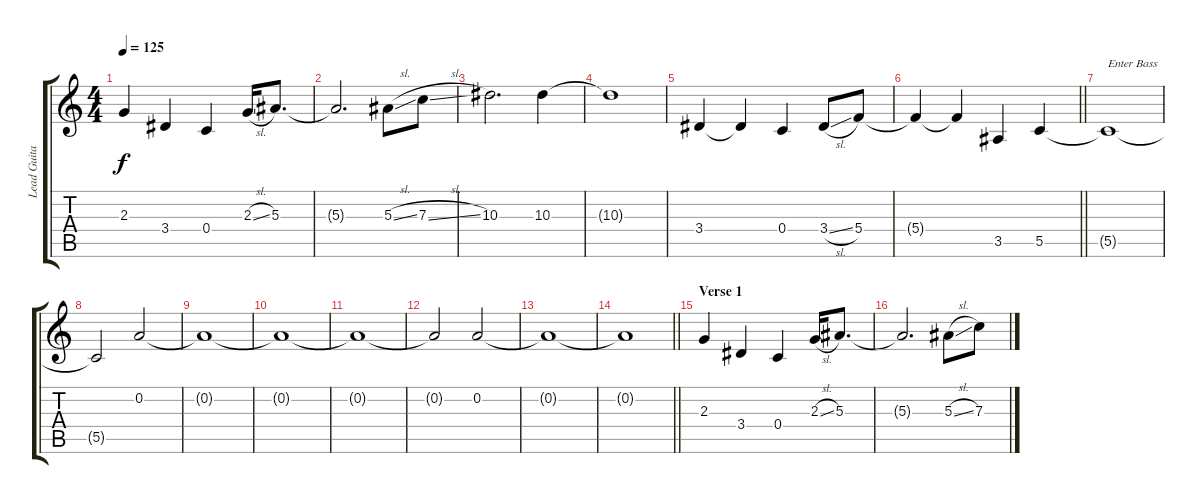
\track ("Lead Guitar" "Lead Guita") {instrument electricguitarjazz}
\staff {score tabs}
\tuning (D4 A3 F3 C3 G2 C2) {hide}
\ts (4 4)
\tempo 125
\clef g2
\ks c
2.3.4{dy f} 3.4.4 0.4.4 2.3{sl}.16 5.3.8{d} |
5.3{t}.2{d} 5.3{sl}.8 7.3{sl}.8 |
10.3.2{d} 10.3.4 |
10.3{t}.1 |
3.4.4 3.4{t}.4 0.4.4 3.4{sl}.8 5.4.8 |
\barLineRight lightlight
5.4{t}.4 5.4{t}.4 3.5.4 5.5.4 |
\section ("" "")
5.5{t}.1{txt "Enter Bass"} |
5.5{t}.2 0.2.2 |
0.2{t}.1 |
0.2{t}.1 |
0.2{t}.1 |
0.2{t}.2 0.2.2 |
0.2{t}.1 |
\barLineRight lightlight
0.2{t}.1 |
\section ("" "Verse 1")
2.3.4 3.4.4 0.4.4 2.3{sl}.16 5.3.8{d} |
5.3{t}.2{d} 5.3{sl}.8 7.3{sl}.8
